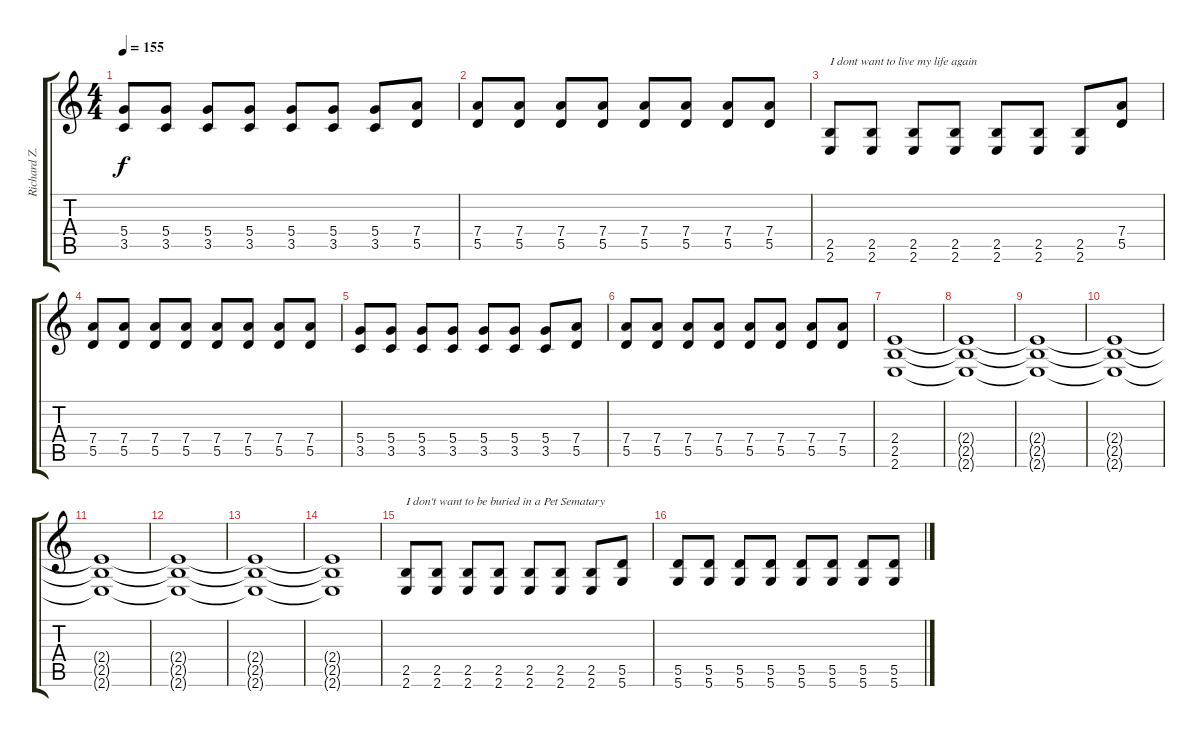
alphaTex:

\track ("Richard Z. Kruspe" "Richard Z.") {instrument overdrivenguitar}
\staff {score tabs}
\tuning (E4 B3 G3 D3 A2 D2) {hide}
\ts (4 4)
\tempo 155
\clef g2
\ks c
(5.4 3.5).8{dy f} (5.4 3.5).8 (5.4 3.5).8 (5.4 3.5).8 (5.4 3.5).8 (5.4 3.5).8 (5.4 3.5).8 (7.4 5.5).8 |
(7.4 5.5).8 (7.4 5.5).8 (7.4 5.5).8 (7.4 5.5).8 (7.4 5.5).8 (7.4 5.5).8 (7.4 5.5).8 (7.4 5.5).8 |
(2.5 2.6).8{txt "I dont want to live my life again"} (2.5 2.6).8 (2.5 2.6).8 (2.5 2.6).8 (2.5 2.6).8 (2.5 2.6).8 (2.5 2.6).8 (7.4 5.5).8 |
(7.4 5.5).8 (7.4 5.5).8 (7.4 5.5).8 (7.4 5.5).8 (7.4 5.5).8 (7.4 5.5).8 (7.4 5.5).8 (7.4 5.5).8 |
(5.4 3.5).8 (5.4 3.5).8 (5.4 3.5).8 (5.4 3.5).8 (5.4 3.5).8 (5.4 3.5).8 (5.4 3.5).8 (7.4 5.5).8 |
(7.4 5.5).8 (7.4 5.5).8 (7.4 5.5).8 (7.4 5.5).8 (7.4 5.5).8 (7.4 5.5).8 (7.4 5.5).8 (7.4 5.5).8 |
(2.4 2.5 2.6).1 |
(2.4{t} 2.5{t} 2.6{t}).1 |
(2.4{t} 2.5{t} 2.6{t}).1 |
(2.4{t} 2.5{t} 2.6{t}).1 |
(2.4{t} 2.5{t} 2.6{t}).1 |
(2.4{t} 2.5{t} 2.6{t}).1 |
(2.4{t} 2.5{t} 2.6{t}).1 |
(2.4{t} 2.5{t} 2.6{t}).1 |
(2.5 2.6).8{txt "I don't want to be buried in a Pet Sematary"} (2.5 2.6).8 (2.5 2.6).8 (2.5 2.6).8 (2.5 2.6).8 (2.5 2.6).8 (2.5 2.6).8 (5.5 5.6).8 |
(5.5 5.6).8 (5.5 5.6).8 (5.5 5.6).8 (5.5 5.6).8 (5.5 5.6).8 (5.5 5.6).8 (5.5 5.6).8 (5.5 5.6).8
